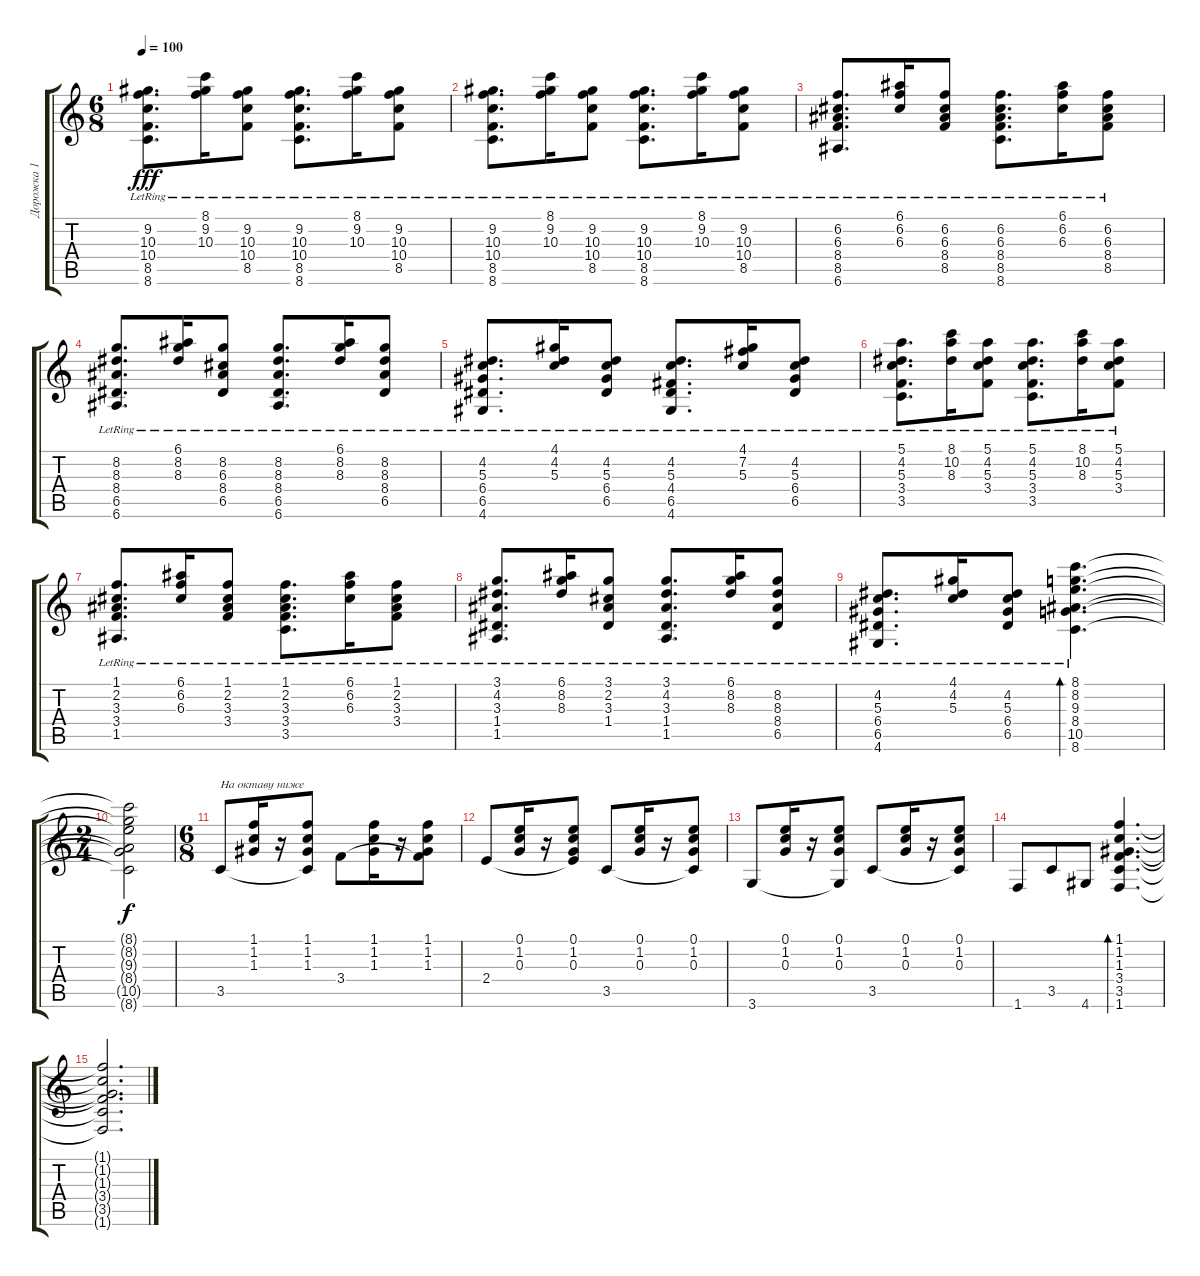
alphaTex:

\track ("Дорожка 1" "Дорожка 1") {instrument acousticguitarnylon}
\staff {score tabs}
\tuning (E4 B3 G3 D3 A2 E2) {hide}
\ts (6 8)
\tempo 100
\clef g2
\ks c
(9.2{lr} 10.3{lr} 10.4{lr} 8.5{lr} 8.6{lr}).8{d dy fff} (8.1{lr} 9.2{lr} 10.3{lr}).16 (9.2{lr} 10.3{lr} 10.4{lr} 8.5{lr}).8 (9.2{lr} 10.3{lr} 10.4{lr} 8.5{lr} 8.6{lr}).8{d} (8.1{lr} 9.2{lr} 10.3{lr}).16 (9.2{lr} 10.3{lr} 10.4{lr} 8.5{lr}).8 |
(9.2{lr} 10.3{lr} 10.4{lr} 8.5{lr} 8.6{lr}).8{d} (8.1{lr} 9.2{lr} 10.3{lr}).16 (9.2{lr} 10.3{lr} 10.4{lr} 8.5{lr}).8 (9.2{lr} 10.3{lr} 10.4{lr} 8.5{lr} 8.6{lr}).8{d} (8.1{lr} 9.2{lr} 10.3{lr}).16 (9.2{lr} 10.3{lr} 10.4{lr} 8.5{lr}).8 |
(6.2{lr} 6.3{lr} 8.4{lr} 8.5{lr} 6.6{lr}).8{d} (6.1{lr} 6.2{lr} 6.3{lr}).16 (6.2{lr} 6.3{lr} 8.4{lr} 8.5{lr}).8 (6.2{lr} 6.3{lr} 8.4{lr} 8.5{lr} 8.6{lr}).8{d} (6.1{lr} 6.2{lr} 6.3{lr}).16 (6.2{lr} 6.3{lr} 8.4{lr} 8.5{lr}).8 |
(8.2{lr} 8.3{lr} 8.4{lr} 6.5{lr} 6.6{lr}).8{d} (6.1{lr} 8.2{lr} 8.3{lr}).16 (8.2{lr} 6.3{lr} 8.4{lr} 6.5{lr}).8 (8.2{lr} 8.3{lr} 8.4{lr} 6.5{lr} 6.6{lr}).8{d} (6.1{lr} 8.2{lr} 8.3{lr}).16 (8.2{lr} 8.3{lr} 8.4{lr} 6.5{lr}).8 |
(4.2{lr} 5.3{lr} 6.4{lr} 6.5{lr} 4.6{lr}).8{d} (4.1{lr} 4.2{lr} 5.3{lr}).16 (4.2{lr} 5.3{lr} 6.4{lr} 6.5{lr}).8 (4.2{lr} 5.3{lr} 4.4{lr} 6.5{lr} 4.6{lr}).8{d} (4.1{lr} 7.2{lr} 5.3{lr}).16 (4.2{lr} 5.3{lr} 6.4{lr} 6.5{lr}).8 |
(5.1{lr} 4.2{lr} 5.3{lr} 3.4{lr} 3.5{lr}).8{d} (8.1{lr} 10.2{lr} 8.3{lr}).16 (5.1{lr} 4.2{lr} 5.3{lr} 3.4{lr}).8 (5.1{lr} 4.2{lr} 5.3{lr} 3.4{lr} 3.5{lr}).8{d} (8.1{lr} 10.2{lr} 8.3{lr}).16 (5.1{lr} 4.2{lr} 5.3{lr} 3.4{lr}).8 |
(1.1{lr} 2.2{lr} 3.3{lr} 3.4{lr} 1.5{lr}).8{d} (6.1{lr} 6.2{lr} 6.3{lr}).16 (1.1{lr} 2.2{lr} 3.3{lr} 3.4{lr}).8 (1.1{lr} 2.2{lr} 3.3{lr} 3.4{lr} 3.5{lr}).8{d} (6.1{lr} 6.2{lr} 6.3{lr}).16 (1.1{lr} 2.2{lr} 3.3{lr} 3.4{lr}).8 |
(3.1{lr} 4.2{lr} 3.3{lr} 1.4{lr} 1.5{lr}).8{d} (6.1{lr} 8.2{lr} 8.3{lr}).16 (3.1{lr} 2.2{lr} 3.3{lr} 1.4{lr}).8 (3.1{lr} 4.2{lr} 3.3{lr} 1.4{lr} 1.5{lr}).8{d} (6.1{lr} 8.2{lr} 8.3{lr}).16 (8.2{lr} 8.3{lr} 8.4{lr} 6.5{lr}).8 |
(4.2{lr} 5.3{lr} 6.4{lr} 6.5{lr} 4.6{lr}).8{d} (4.1{lr} 4.2{lr} 5.3{lr}).16 (4.2{lr} 5.3{lr} 6.4{lr} 6.5{lr}).8 (8.1{lr} 8.2{lr} 9.3{lr} 8.4{lr} 10.5{lr} 8.6{lr}).4{d bd 240} |
\ts (2 4)
(8.1{t} 8.2{t} 9.3{t} 8.4{t} 10.5{t} 8.6{t}).2{dy f} |
\ts (6 8)
3.5.8{txt "На октаву ниже"} (1.1 1.2 1.3).16 r.16 (1.1 1.2 1.3 3.5{t}).8 3.4.8 (1.1 1.2 1.3).16 r.16 (1.1 1.2 1.3 3.4{t}).8 |
2.4.8 (0.1 1.2 0.3).16 r.16 (0.1 1.2 0.3 2.4{t}).8 3.5.8 (0.1 1.2 0.3).16 r.16 (0.1 1.2 0.3 3.5{t}).8 |
3.6.8 (0.1 1.2 0.3).16 r.16 (0.1 1.2 0.3 3.6{t}).8 3.5.8 (0.1 1.2 0.3).16 r.16 (0.1 1.2 0.3 3.5{t}).8 |
1.6.8 3.5.8 4.6.8 (1.1 1.2 1.3 3.4 3.5 1.6).4{d bd 480 volume 0} |
(1.1{t} 1.2{t} 1.3{t} 3.4{t} 3.5{t} 1.6{t}).2{d}
